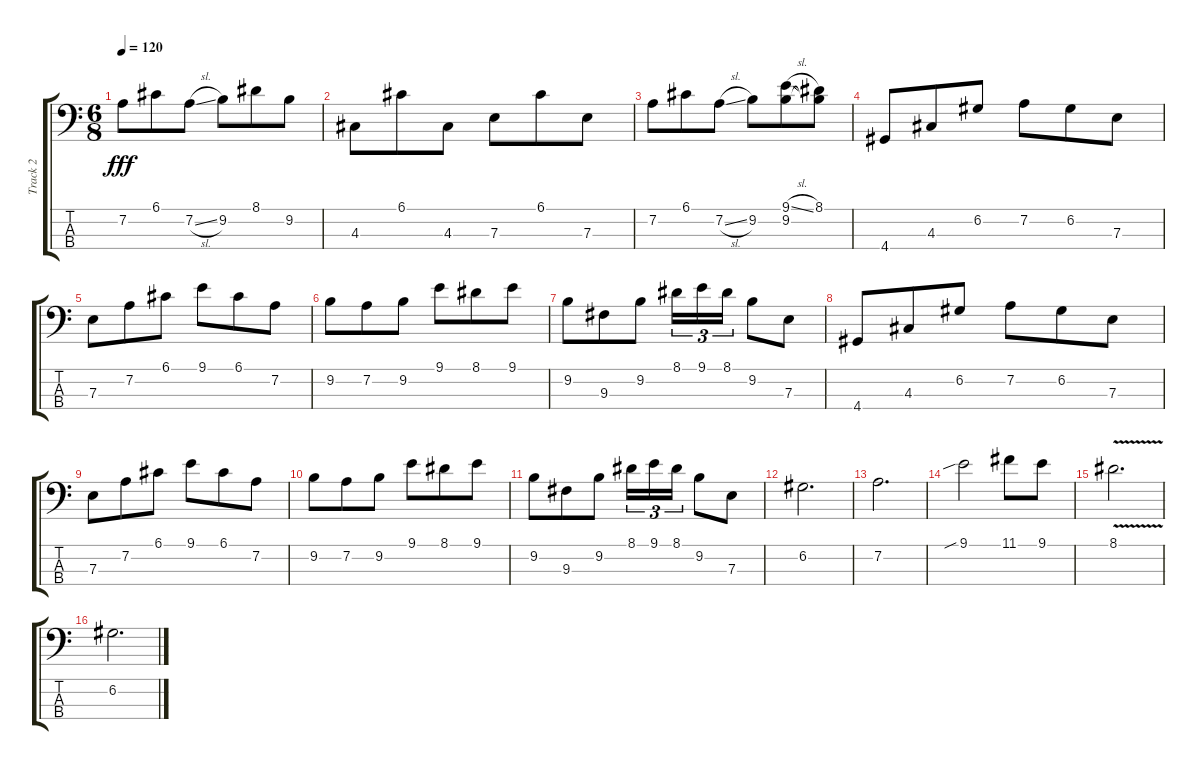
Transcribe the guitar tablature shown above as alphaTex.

\track ("Track 2" "Track 2") {instrument electricbassfinger}
\staff {score tabs}
\tuning (G2 D2 A1 E1) {hide}
\ts (6 8)
\tempo 120
\clef f4
\ks c
7.2.8{dy fff} 6.1.8 7.2{sl}.8 9.2.8 8.1.8 9.2.8 |
4.3.8 6.1.8 4.3.8 7.3.8 6.1.8 7.3.8 |
7.2.8 6.1.8 7.2{sl}.8 9.2.8 (9.1{sl} 9.2).8 (8.1 9.2{t}).8 |
4.4.8 4.3.8 6.2.8 7.2.8 6.2.8 7.3.8 |
7.3.8 7.2.8 6.1.8 9.1.8 6.1.8 7.2.8 |
9.2.8 7.2.8 9.2.8 9.1.8 8.1.8 9.1.8 |
9.2.8 9.3.8 9.2.8 8.1.16{tu (3 2)} 9.1.16{tu (3 2)} 8.1.16{tu (3 2)} 9.2.8 7.3.8 |
4.4.8 4.3.8 6.2.8 7.2.8 6.2.8 7.3.8 |
7.3.8 7.2.8 6.1.8 9.1.8 6.1.8 7.2.8 |
9.2.8 7.2.8 9.2.8 9.1.8 8.1.8 9.1.8 |
9.2.8 9.3.8 9.2.8 8.1.16{tu (3 2)} 9.1.16{tu (3 2)} 8.1.16{tu (3 2)} 9.2.8 7.3.8 |
6.2.2{d} |
7.2.2{d} |
9.1{sib}.2 11.1.8 9.1.8 |
8.1{v}.2{d} |
6.2.2{d}
